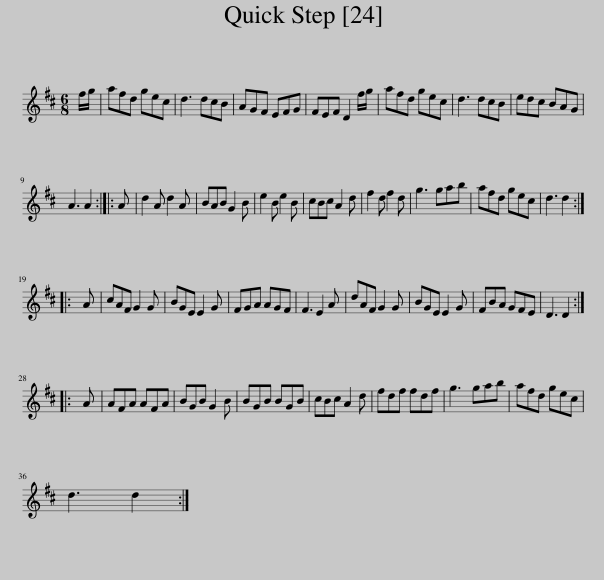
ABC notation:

X:1
L:1/8
M:6/8
I:linebreak $
K:D
V:1 treble
V:1
 f/g/ | afd gec | d3 dcB | AGF EFG | FEF D2 f/g/ | %5
 afd gec | d3 dcB | edc BAG |$ A3 A2 :: A | %10
 d2 A d2 A | BAB G2 B | e2 B e2 B | cBc A2 d | f2 d f2 d | %15
 g3 gab | afd gec | d3 d2 ::$ A | cAF G2 G | %20
 BGE E2 G | FGA AGF | F3 E2 A | dAF G2 G | BGE E2 G | %25
 FBA GFE | D3 D2 ::$ A | AFA AFA | BGB G2 B | %30
 BGB BGB | cBc A2 d | fdf fdf | g3 gab | afd gec |$ %35
 d3 d2 :| %36
